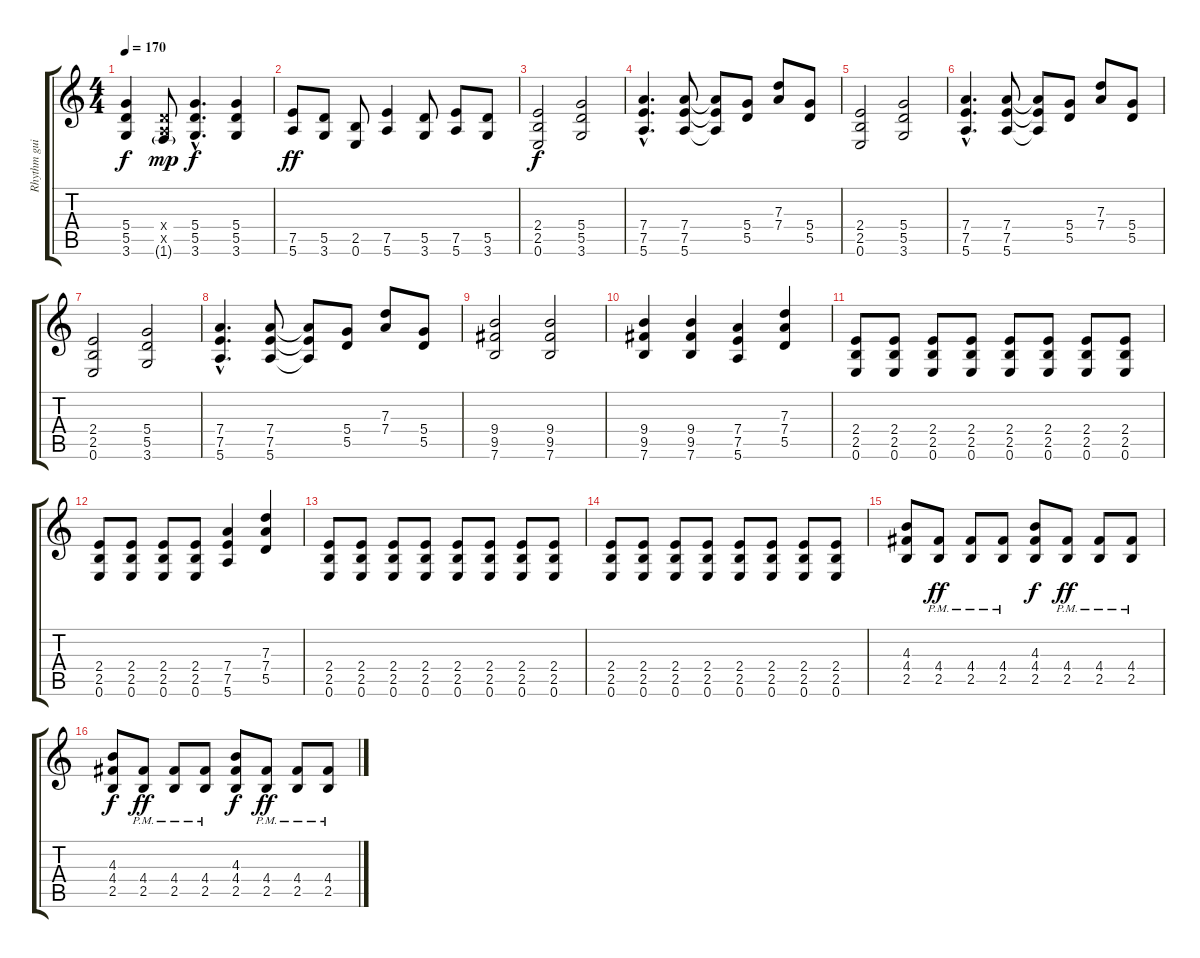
\track ("Rhythm guitar" "Rhythm gui") {instrument distortionguitar}
\staff {score tabs}
\tuning (E4 B3 G3 D3 A2 E2) {hide}
\ts (4 4)
\tempo 170
\clef g2
\ks c
(5.4 5.5 3.6).4{dy f} (0.4{x} 0.5{x} 1.6{g}).8{dy mp} (5.4{hac} 5.5{hac} 3.6{hac}).4{d dy f} (5.4 5.5 3.6).4 |
(7.5 5.6).8{dy ff} (5.5 3.6).8 (2.5 0.6).8 (7.5 5.6).4 (5.5 3.6).8 (7.5 5.6).8 (5.5 3.6).8 |
(2.4 2.5 0.6).2{dy f} (5.4 5.5 3.6).2 |
(7.4{hac} 7.5{hac} 5.6{hac}).4{d} (7.4 7.5 5.6).8 (7.4{t} 7.5{t} 5.6{t}).8 (5.4 5.5).8 (7.3 7.4).8 (5.4 5.5).8 |
(2.4 2.5 0.6).2 (5.4 5.5 3.6).2 |
(7.4{hac} 7.5{hac} 5.6{hac}).4{d} (7.4 7.5 5.6).8 (7.4{t} 7.5{t} 5.6{t}).8 (5.4 5.5).8 (7.3 7.4).8 (5.4 5.5).8 |
(2.4 2.5 0.6).2 (5.4 5.5 3.6).2 |
(7.4{hac} 7.5{hac} 5.6{hac}).4{d} (7.4 7.5 5.6).8 (7.4{t} 7.5{t} 5.6{t}).8 (5.4 5.5).8 (7.3 7.4).8 (5.4 5.5).8 |
(9.4 9.5 7.6).2 (9.4 9.5 7.6).2 |
(9.4 9.5 7.6).4 (9.4 9.5 7.6).4 (7.4 7.5 5.6).4 (7.3 7.4 5.5).4 |
(2.4 2.5 0.6).8{volume 12 instrument lead5charang} (2.4 2.5 0.6).8 (2.4 2.5 0.6).8 (2.4 2.5 0.6).8 (2.4 2.5 0.6).8 (2.4 2.5 0.6).8 (2.4 2.5 0.6).8 (2.4 2.5 0.6).8 |
(2.4 2.5 0.6).8 (2.4 2.5 0.6).8 (2.4 2.5 0.6).8 (2.4 2.5 0.6).8 (7.4 7.5 5.6).4 (7.3 7.4 5.5).4 |
(2.4 2.5 0.6).8{volume 12 instrument distortionguitar} (2.4 2.5 0.6).8 (2.4 2.5 0.6).8 (2.4 2.5 0.6).8 (2.4 2.5 0.6).8 (2.4 2.5 0.6).8 (2.4 2.5 0.6).8 (2.4 2.5 0.6).8 |
(2.4 2.5 0.6).8 (2.4 2.5 0.6).8 (2.4 2.5 0.6).8 (2.4 2.5 0.6).8 (2.4 2.5 0.6).8 (2.4 2.5 0.6).8 (2.4 2.5 0.6).8 (2.4 2.5 0.6).8 |
(4.3 4.4 2.5).8{volume 16} (4.4{pm} 2.5{pm}).8{dy ff} (4.4{pm} 2.5{pm}).8 (4.4{pm} 2.5{pm}).8 (4.3 4.4 2.5).8{dy f} (4.4{pm} 2.5{pm}).8{dy ff} (4.4{pm} 2.5{pm}).8 (4.4 2.5{pm}).8 |
(4.3 4.4 2.5).8{dy f} (4.4{pm} 2.5{pm}).8{dy ff} (4.4{pm} 2.5{pm}).8 (4.4{pm} 2.5{pm}).8 (4.3 4.4 2.5).8{dy f} (4.4{pm} 2.5{pm}).8{dy ff} (4.4{pm} 2.5{pm}).8 (4.4 2.5{pm}).8
